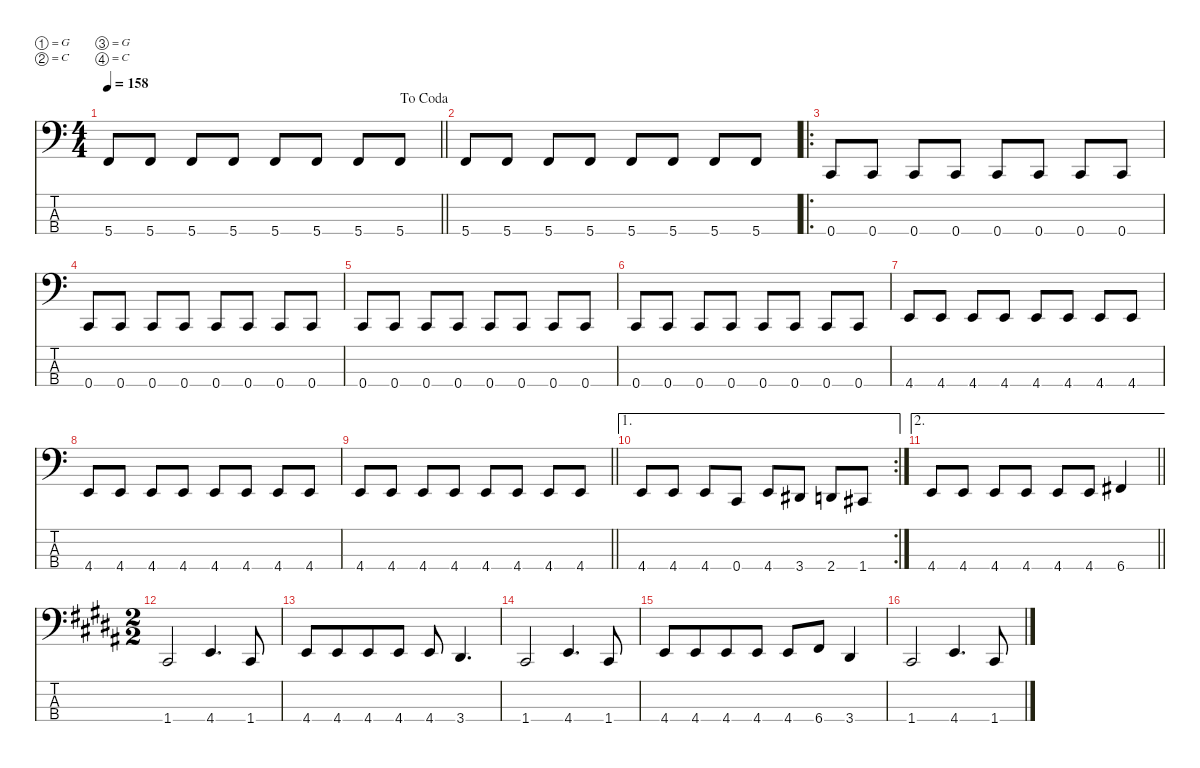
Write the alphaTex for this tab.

\defaultSystemsLayout 4
\hideDynamics
\bracketExtendMode nobrackets
\singleTrackTrackNamePolicy hidden
\multiTrackTrackNamePolicy hidden
\firstSystemTrackNameMode fullname
\firstSystemTrackNameOrientation horizontal
\otherSystemsTrackNameOrientation horizontal
\track ("Bass" "el.bs.") {instrument electricbassfinger}
\staff {score tabs}
\tuning (G2 C2 G1 C1)
\ts (4 4)
\jump dacoda
\tempo 158
\clef f4
\barLineRight lightlight
\ks c
5.4.8{dy f beam Up} 5.4.8{beam Up} 5.4.8{beam Up} 5.4.8{beam Up} 5.4.8{beam Up} 5.4.8{beam Up} 5.4.8{beam Up} 5.4.8{beam Up} |
5.4.8{beam Up} 5.4.8{beam Up} 5.4.8{beam Up} 5.4.8{beam Up} 5.4.8{beam Up} 5.4.8{beam Up} 5.4.8{beam Up} 5.4.8{beam Up} |
\ro
0.4.8{beam Up} 0.4.8{beam Up} 0.4.8{beam Up} 0.4.8{beam Up} 0.4.8{beam Up} 0.4.8{beam Up} 0.4.8{beam Up} 0.4.8{beam Up} |
0.4.8{beam Up} 0.4.8{beam Up} 0.4.8{beam Up} 0.4.8{beam Up} 0.4.8{beam Up} 0.4.8{beam Up} 0.4.8{beam Up} 0.4.8{beam Up} |
0.4.8{beam Up} 0.4.8{beam Up} 0.4.8{beam Up} 0.4.8{beam Up} 0.4.8{beam Up} 0.4.8{beam Up} 0.4.8{beam Up} 0.4.8{beam Up} |
0.4.8{beam Up} 0.4.8{beam Up} 0.4.8{beam Up} 0.4.8{beam Up} 0.4.8{beam Up} 0.4.8{beam Up} 0.4.8{beam Up} 0.4.8{beam Up} |
4.4.8{beam Up} 4.4.8{beam Up} 4.4.8{beam Up} 4.4.8{beam Up} 4.4.8{beam Up} 4.4.8{beam Up} 4.4.8{beam Up} 4.4.8{beam Up} |
4.4.8{beam Up} 4.4.8{beam Up} 4.4.8{beam Up} 4.4.8{beam Up} 4.4.8{beam Up} 4.4.8{beam Up} 4.4.8{beam Up} 4.4.8{beam Up} |
\barLineRight lightlight
4.4.8{beam Up} 4.4.8{beam Up} 4.4.8{beam Up} 4.4.8{beam Up} 4.4.8{beam Up} 4.4.8{beam Up} 4.4.8{beam Up} 4.4.8{beam Up} |
\ae 1
\rc 2
4.4.8{beam Up} 4.4.8{beam Up} 4.4.8{beam Up} 0.4.8{beam Up} 4.4.8{beam Up} 3.4{acc #}.8{beam Up} 2.4.8{beam Up} 1.4{acc #}.8{beam Up} |
\ae 2
\barLineRight lightlight
4.4.8{beam Up} 4.4.8{beam Up} 4.4.8{beam Up} 4.4.8{beam Up} 4.4.8{beam Up} 4.4.8{beam Up} 6.4{acc #}.4{beam Up} |
\ts (2 2)
\beaming (8 4 4)
\ks b
1.4{acc #}.2{beam Up} 4.4{acc forcenatural}.4{d beam Up} 1.4{acc #}.8{beam Up} |
\ks g#minor
4.4{acc forcenatural}.8{beam Up} 4.4{acc forcenatural}.8{beam Up} 4.4{acc forcenatural}.8{beam Up} 4.4{acc forcenatural}.8{beam Up} 4.4{acc forcenatural}.8{beam Up} 3.4{acc #}.4{d beam Up} |
\ks b
1.4{acc #}.2{beam Up} 4.4{acc forcenatural}.4{d beam Up} 1.4{acc #}.8{beam Up} |
\ks g#minor
4.4{acc forcenatural}.8{beam Up} 4.4{acc forcenatural}.8{beam Up} 4.4{acc forcenatural}.8{beam Up} 4.4{acc forcenatural}.8{beam Up} 4.4{acc forcenatural}.8{beam Up} 6.4{acc #}.8{beam Up} 3.4{acc #}.4{beam Up} |
\ks b
1.4{acc #}.2{beam Up} 4.4{acc forcenatural}.4{d beam Up} 1.4{acc #}.8{beam Up}
